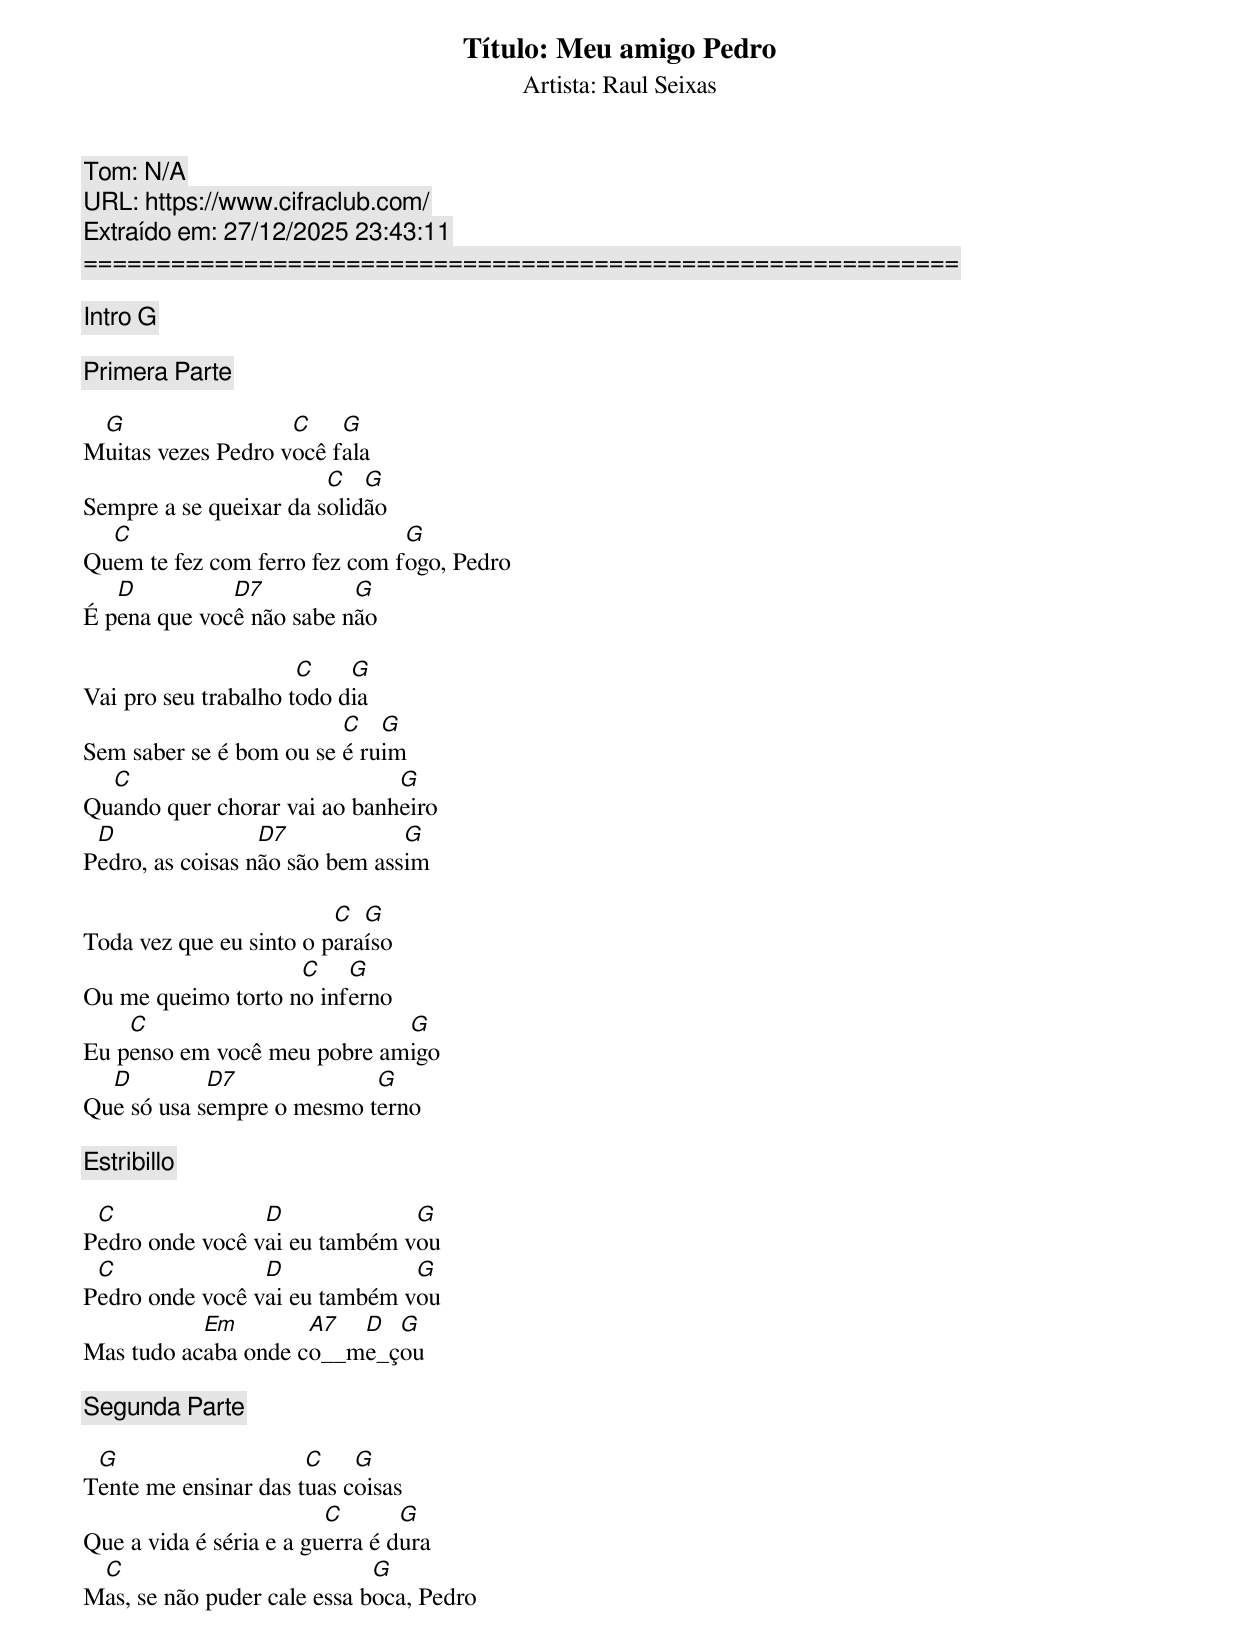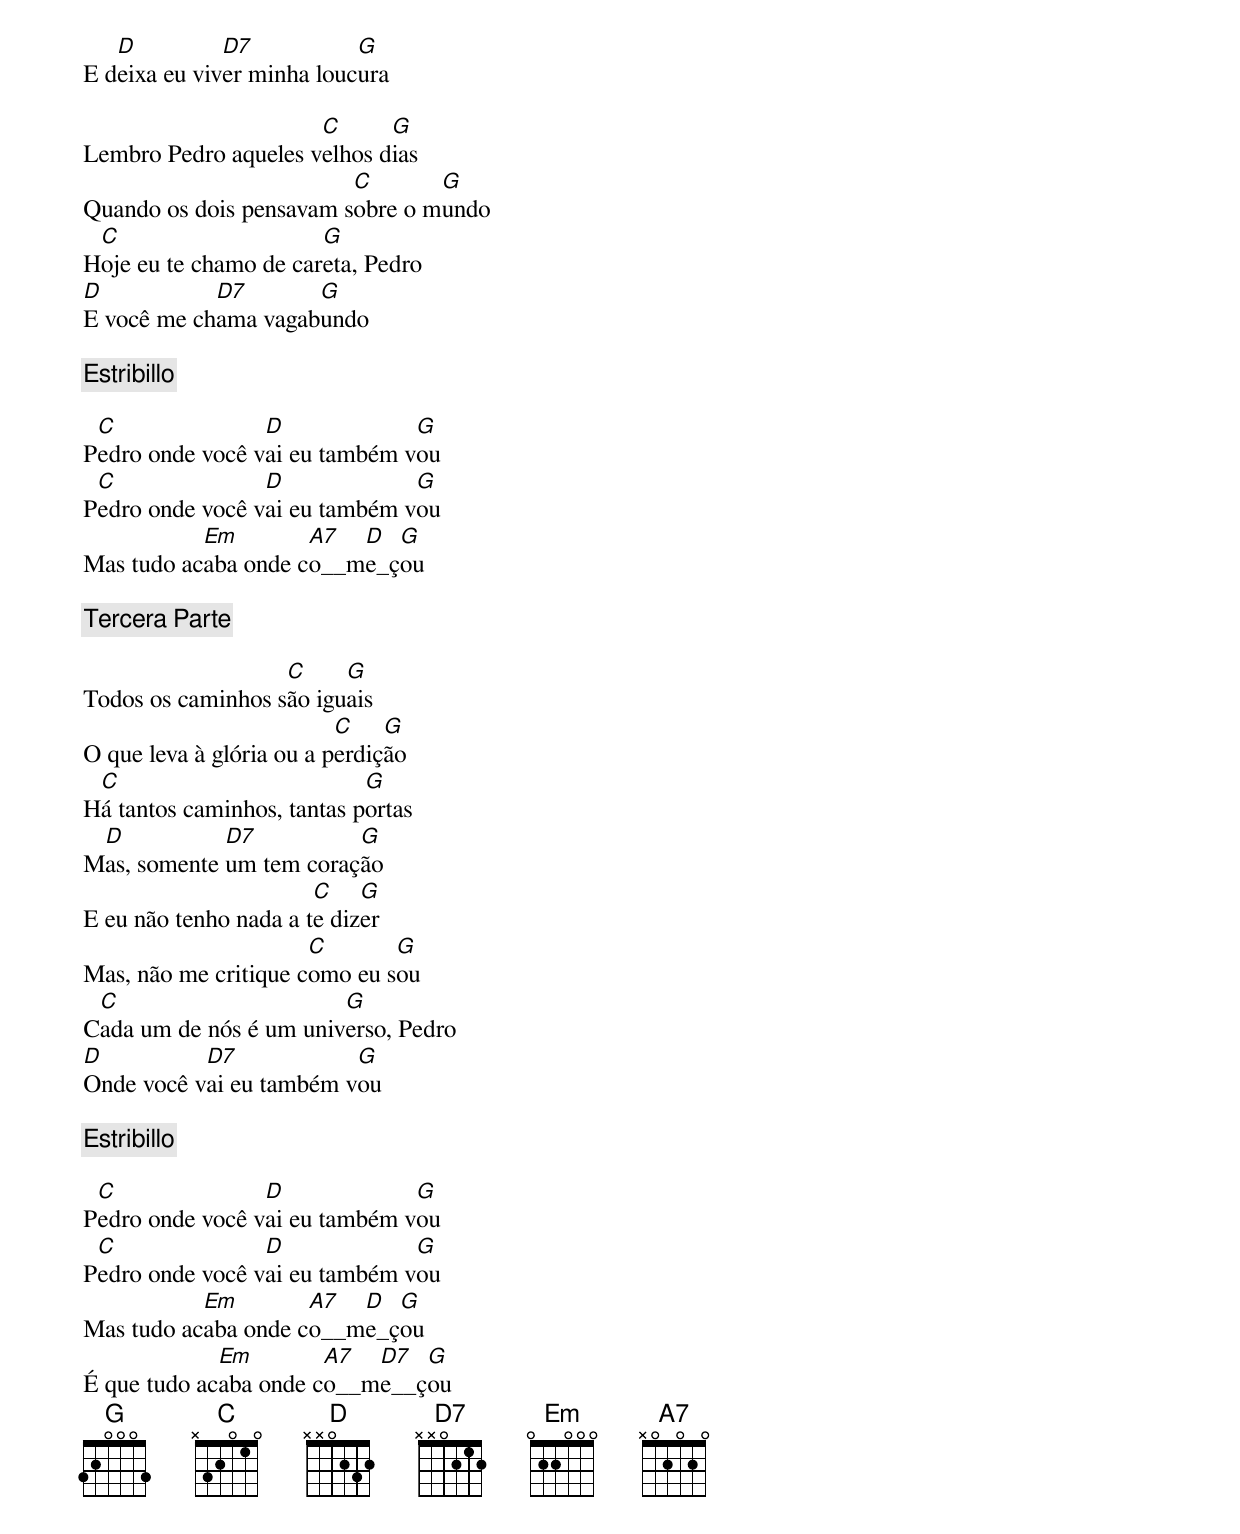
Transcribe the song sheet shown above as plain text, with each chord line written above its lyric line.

Título: Meu amigo Pedro
Artista: Raul Seixas
Tom: N/A
URL: https://www.cifraclub.com/
Extraído em: 27/12/2025 23:43:11
============================================================

[Intro] G

[Primera Parte]

 G                  C    G
Muitas vezes Pedro você fala
                        C   G
Sempre a se queixar da solidão
  C                            G
Quem te fez com ferro fez com fogo, Pedro
   D          D7          G
É pena que você não sabe não

                      C    G
Vai pro seu trabalho todo dia
                         C   G
Sem saber se é bom ou se é ruim
  C                           G
Quando quer chorar vai ao banheiro
 D                D7            G
Pedro, as coisas não são bem assim

                         C  G
Toda vez que eu sinto o paraíso
                    C    G
Ou me queimo torto no inferno
    C                        G
Eu penso em você meu pobre amigo
  D         D7             G
Que só usa sempre o mesmo terno

[Estribillo]

 C               D             G
Pedro onde você vai eu também vou
 C               D             G
Pedro onde você vai eu também vou
           Em        A7  D  G
Mas tudo acaba onde co__me_çou

[Segunda Parte]

 G                    C    G
Tente me ensinar das tuas coisas
                         C       G
Que a vida é séria e a guerra é dura
 C                           G
Mas, se não puder cale essa boca, Pedro
   D          D7           G
E deixa eu viver minha loucura

                      C      G
Lembro Pedro aqueles velhos dias
                         C       G
Quando os dois pensavam sobre o mundo
 C                     G
Hoje eu te chamo de careta, Pedro
D           D7       G
E você me chama vagabundo

[Estribillo]

 C               D             G
Pedro onde você vai eu também vou
 C               D             G
Pedro onde você vai eu também vou
           Em        A7  D  G
Mas tudo acaba onde co__me_çou

[Tercera Parte]

                   C     G
Todos os caminhos são iguais
                          C    G
O que leva à glória ou a perdição
 C                          G
Há tantos caminhos, tantas portas
 D           D7          G
Mas, somente um tem coração
                       C    G
E eu não tenho nada a te dizer
                      C       G
Mas, não me critique como eu sou
 C                      G
Cada um de nós é um universo, Pedro
D          D7            G
Onde você vai eu também vou

[Estribillo]

 C               D             G
Pedro onde você vai eu também vou
 C               D             G
Pedro onde você vai eu também vou
           Em        A7  D  G
Mas tudo acaba onde co__me_çou
             Em        A7  D7  G
É que tudo acaba onde co__me__çou
